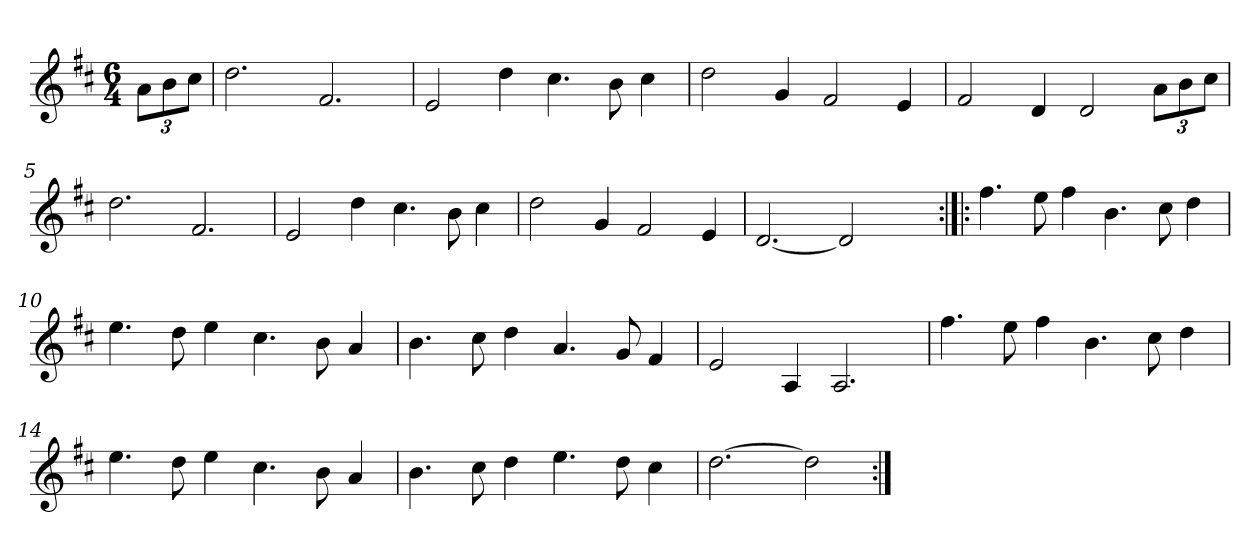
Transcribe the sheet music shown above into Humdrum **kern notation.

**kern
*part1
*staff1
*clefG2
*k[f#c#]
*D:
*M6/4
*MM192
=
12a\L
12b\
12cc#\J
=1
2.dd
2.f#
=2
2e
4dd
4.cc#
8b
4cc#
=3
2dd
4g
2f#
4e
=4
2f#
4d
2d
12a\L
12b\
12cc#\J
=5
2.dd
2.f#
=6
2e
4dd
4.cc#
8b
4cc#
=7
2dd
4g
2f#
4e
=8
[2.d
2d]
4ryy
=9:|!|:
4.ff#
8ee
4ff#
4.b
8cc#
4dd
=10
4.ee
8dd
4ee
4.cc#
8b
4a
=11
4.b
8cc#
4dd
4.a
8g
4f#
=12
2e
4A
2.A
=13
4.ff#
8ee
4ff#
4.b
8cc#
4dd
=14
4.ee
8dd
4ee
4.cc#
8b
4a
=15
4.b
8cc#
4dd
4.ee
8dd
4cc#
=16
[2.dd
2dd]
=:|!
*-
